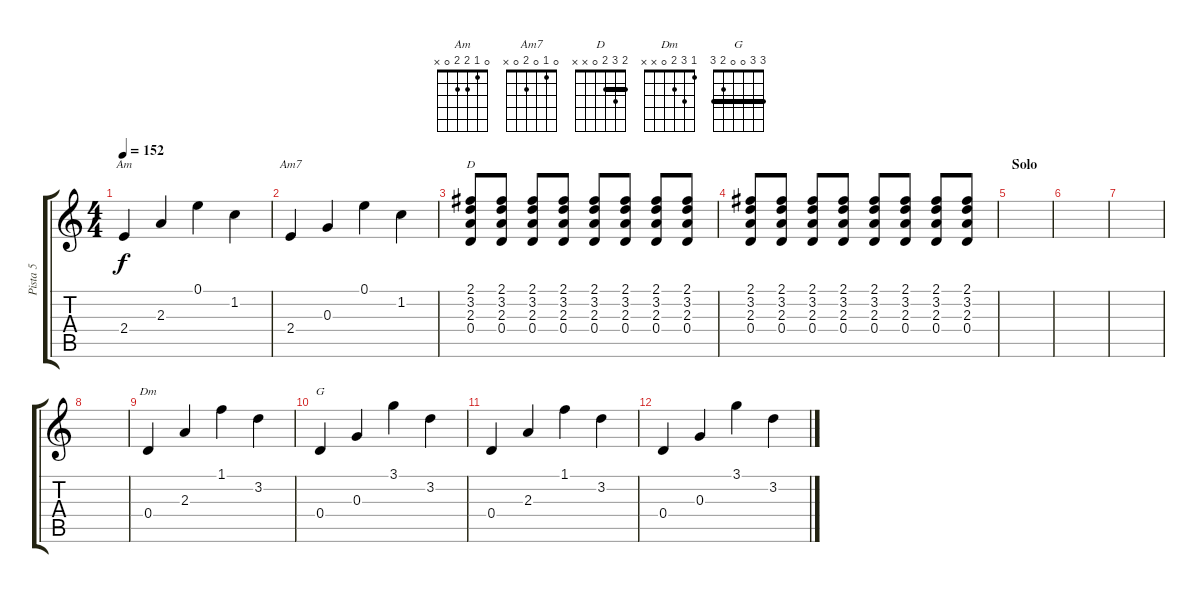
\track ("Pista 5" "Pista 5") {instrument electricguitarjazz}
\staff {score tabs}
\tuning (E4 B3 G3 D3 A2 E2) {hide}
\chord ("Am" 0 1 2 2 0 x)
\chord ("Am7" 0 1 0 2 0 x)
\chord ("D" 2 3 2 0 x x) {barre 2}
\chord ("Dm" 1 3 2 0 x x)
\chord ("G" 3 3 0 0 2 3) {barre 3}
\ts (4 4)
\tempo 152
\clef g2
\ks c
2.4.4{ch "Am" dy f} 2.3.4 0.1.4 1.2.4 |
2.4.4{ch "Am7"} 0.3.4 0.1.4 1.2.4 |
(2.1 3.2 2.3 0.4).8{ch "D"} (2.1 3.2 2.3 0.4).8 (2.1 3.2 2.3 0.4).8 (2.1 3.2 2.3 0.4).8 (2.1 3.2 2.3 0.4).8 (2.1 3.2 2.3 0.4).8 (2.1 3.2 2.3 0.4).8 (2.1 3.2 2.3 0.4).8 |
(2.1 3.2 2.3 0.4).8 (2.1 3.2 2.3 0.4).8 (2.1 3.2 2.3 0.4).8 (2.1 3.2 2.3 0.4).8 (2.1 3.2 2.3 0.4).8 (2.1 3.2 2.3 0.4).8 (2.1 3.2 2.3 0.4).8 (2.1 3.2 2.3 0.4).8 |
\section ("" "Solo")
|
|
|
|
0.4.4{ch "Dm"} 2.3.4 1.1.4 3.2.4 |
0.4.4{ch "G"} 0.3.4 3.1.4 3.2.4 |
0.4.4 2.3.4 1.1.4 3.2.4 |
0.4.4 0.3.4 3.1.4 3.2.4
